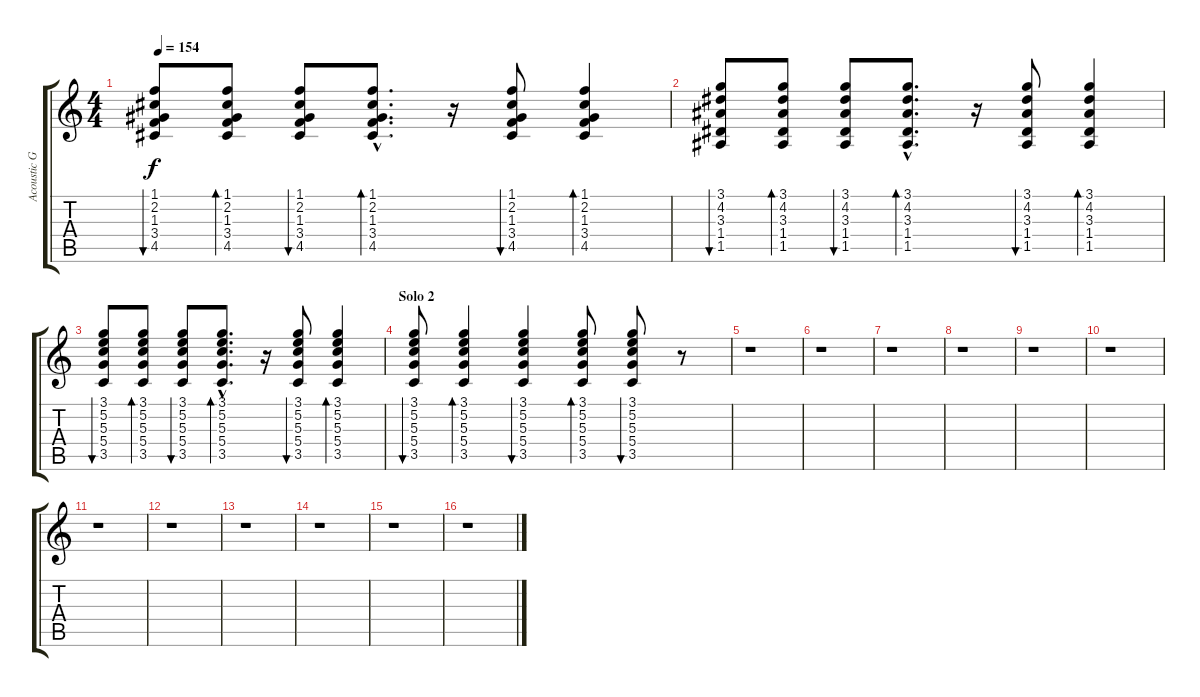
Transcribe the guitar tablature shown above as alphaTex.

\track ("Acoustic Guitar 2" "Acoustic G") {instrument acousticguitarnylon}
\staff {score tabs}
\tuning (E4 B3 G3 D3 A2 E2) {hide}
\ts (4 4)
\tempo 154
\clef g2
\ks c
(1.1 2.2 1.3 3.4 4.5).8{bu 60 dy f} (1.1 2.2 1.3 3.4 4.5).8{bd 60} (1.1 2.2 1.3 3.4 4.5).8{bu 60} (1.1{hac} 2.2{hac} 1.3{hac} 3.4{hac} 4.5{hac}).8{d bd 60} r.16 (1.1 2.2 1.3 3.4 4.5).8{bu 60} (1.1 2.2 1.3 3.4 4.5).4{bd 60} |
(3.1 4.2 3.3 1.4 1.5).8{bu 60} (3.1 4.2 3.3 1.4 1.5).8{bd 60} (3.1 4.2 3.3 1.4 1.5).8{bu 60} (3.1{hac} 4.2{hac} 3.3{hac} 1.4{hac} 1.5{hac}).8{d bd 60} r.16 (3.1 4.2 3.3 1.4 1.5).8{bu 60} (3.1 4.2 3.3 1.4 1.5).4{bd 60} |
(3.1 5.2 5.3 5.4 3.5).8{bu 60} (3.1 5.2 5.3 5.4 3.5).8{bd 60} (3.1 5.2 5.3 5.4 3.5).8{bu 60} (3.1{hac} 5.2{hac} 5.3{hac} 5.4{hac} 3.5{hac}).8{d bd 60} r.16 (3.1 5.2 5.3 5.4 3.5).8{bu 60} (3.1 5.2 5.3 5.4 3.5).4{bd 60} |
\section ("" "Solo 2")
(3.1 5.2 5.3 5.4 3.5).8{bu 60} (3.1 5.2 5.3 5.4 3.5).4{bd 60} (3.1 5.2 5.3 5.4 3.5).4{bu 60} (3.1 5.2 5.3 5.4 3.5).8{bd 60} (3.1 5.2 5.3 5.4 3.5).8{bu 60} r.8 |
r.1 |
r.1 |
r.1 |
r.1 |
r.1 |
r.1 |
r.1 |
r.1 |
r.1 |
r.1 |
r.1 |
r.1
